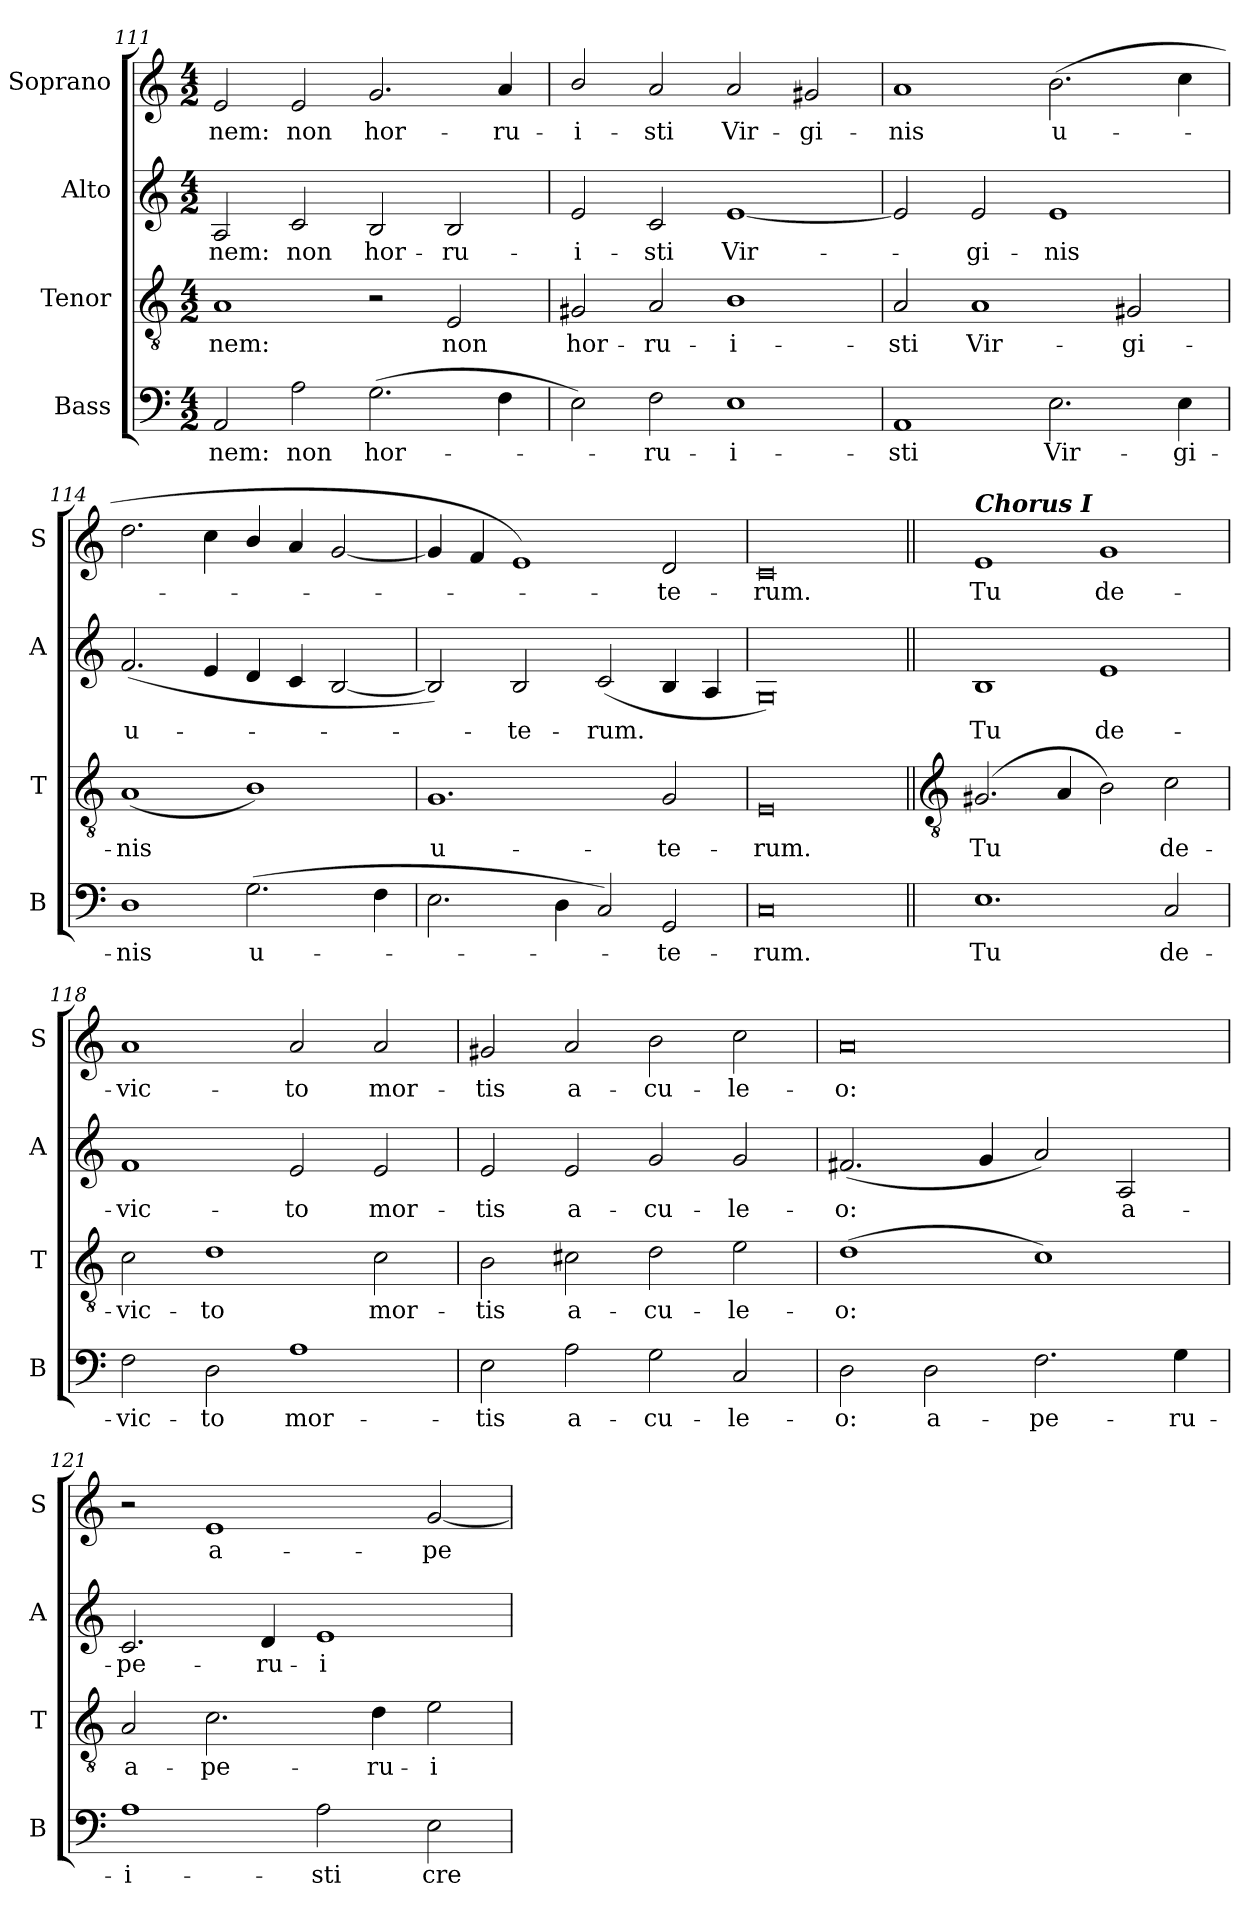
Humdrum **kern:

**kern	**text	**kern	**text	**kern	**text	**kern	**text
*part4	*part4	*part3	*part3	*part2	*part2	*part1	*part1
*staff4	*staff4	*staff3	*staff3	*staff2	*staff2	*staff1	*staff1
*I"Bass	*	*I"Tenor	*	*I"Alto	*	*I"Soprano	*
*I'B	*	*I'T	*	*I'A	*	*I'S	*
!!LO:LB:g=z
*clefF4	*	*clefGv2	*	*clefG2	*	*clefG2	*
*k[]	*	*k[]	*	*k[]	*	*k[]	*
*C:	*	*C:	*	*C:	*	*C:	*
*M4/2	*	*M4/2	*	*M4/2	*	*M4/2	*
=111	=111	=111	=111	=111	=111	=111	=111
!	!LO:LY:b	!	!LO:LY:b	!	!LO:LY:b	!	!LO:LY:b
2AA	-nem:	1A	-nem:	2A	-nem:	2e	-nem:
!	!LO:LY:b	!	!	!	!LO:LY:b	!	!LO:LY:b
2A	non	.	.	2c	non	2e	non
!	!LO:LY:b	!	!	!	!LO:LY:b	!	!LO:LY:b
(>2.G	hor-	2r	.	2B	hor-	2.g	hor-
!	!	!	!LO:LY:b	!	!LO:LY:b	!	!
.	.	2E	non	2B	-ru-	.	.
!	!	!	!	!	!	!	!LO:LY:b
4F	.	.	.	.	.	4a	-ru-
=112	=112	=112	=112	=112	=112	=112	=112
!	!	!	!LO:LY:b	!	!LO:LY:b	!	!LO:LY:b
2E)	.	2G#X	hor-	2e	-i-	2b/	-i-
!	!LO:LY:b	!	!LO:LY:b	!	!LO:LY:b	!	!LO:LY:b
2F	ru-	2A	-ru-	2c	-sti	2a	-sti
!	!LO:LY:b	!	!LO:LY:b	!	!LO:LY:b	!	!LO:LY:b
1E	-i-	1B	-i-	[1e	Vir-	2a	Vir-
!	!	!	!	!	!	!	!LO:LY:b
.	.	.	.	.	.	2g#X	-gi-
=113	=113	=113	=113	=113	=113	=113	=113
!	!LO:LY:b	!	!LO:LY:b	!	!	!	!LO:LY:b
1AA	-sti	2A	-sti	2e]	.	1a	-nis
!	!	!	!LO:LY:b	!	!LO:LY:b	!	!
.	.	1A	Vir-	2e	gi-	.	.
!	!LO:LY:b	!	!	!	!LO:LY:b	!	!LO:LY:b
2.E	Vir-	.	.	1e	-nis	(<2.b	u-
!	!	!	!LO:LY:b	!	!	!	!
.	.	2G#X	-gi-	.	.	.	.
!	!LO:LY:b	!	!	!	!	!	!
4E	-gi-	.	.	.	.	4cc	.
=114	=114	=114	=114	=114	=114	=114	=114
!	!LO:LY:b	!	!LO:LY:b	!	!LO:LY:b	!	!
1D	-nis	(<1A	-nis	(<2.f	u-	2.dd	.
.	.	.	.	4e	.	4cc	.
!	!LO:LY:b	!	!	!	!	!	!
(>2.G	u-	1B/)	.	4d	.	4b/	.
.	.	.	.	4c	.	4a	.
.	.	.	.	[2B	.	[2g	.
4F	.	.	.	.	.	.	.
=115	=115	=115	=115	=115	=115	=115	=115
!	!	!	!LO:LY:b	!	!	!	!
2.E	.	1.G	u-	2B])	.	4g]	.
.	.	.	.	.	.	4f	.
!	!	!	!	!	!LO:LY:b	!	!
.	.	.	.	2B	te-	1e)	.
4D	.	.	.	.	.	.	.
!	!	!	!	!	!LO:LY:b	!	!
2C)	.	.	.	(<2c	-rum.	.	.
!	!LO:LY:b	!	!LO:LY:b	!	!	!	!LO:LY:b
2GG	te-	2G	-te-	4B	.	2d	te-
.	.	.	.	4A	.	.	.
=116	=116	=116	=116	=116	=116	=116	=116
!	!LO:LY:b	!	!LO:LY:b	!	!	!	!LO:LY:b
0C	-rum.	0E	-rum.	0G)	.	0c	-rum.
!!LO:LB:g=z
=117||	=117||	=117||	=117||	=117||	=117||	=117||	=117||
*	*	*clefGv2	*	*	*	*	*
!	!	!	!	!	!	!LO:TX:a:Bi:t=Chorus I	!
!	!LO:LY:b	!	!LO:LY:b	!	!LO:LY:b	!	!LO:LY:b
1.E	Tu	(<2.G#X	Tu	1B	Tu	1e	Tu
.	.	4A	.	.	.	.	.
!	!	!	!	!	!LO:LY:b	!	!LO:LY:b
.	.	2B)	.	1e	de-	1g	de-
!	!LO:LY:b	!	!LO:LY:b	!	!	!	!
2C	de-	2c	de-	.	.	.	.
=118	=118	=118	=118	=118	=118	=118	=118
!	!LO:LY:b	!	!LO:LY:b	!	!LO:LY:b	!	!LO:LY:b
2F	-vic-	2c	-vic-	1f	-vic-	1a	-vic-
!	!LO:LY:b	!	!LO:LY:b	!	!	!	!
2D	-to	1d	-to	.	.	.	.
!	!LO:LY:b	!	!	!	!LO:LY:b	!	!LO:LY:b
1A	mor-	.	.	2e	-to	2a	-to
!	!	!	!LO:LY:b	!	!LO:LY:b	!	!LO:LY:b
.	.	2c	mor-	2e	mor-	2a	mor-
=119	=119	=119	=119	=119	=119	=119	=119
!	!LO:LY:b	!	!LO:LY:b	!	!LO:LY:b	!	!LO:LY:b
2E	-tis	2B	-tis	2e	-tis	2g#X	-tis
!	!LO:LY:b	!	!LO:LY:b	!	!LO:LY:b	!	!LO:LY:b
2A	a-	2c#X	a-	2e	a-	2a	a-
!	!LO:LY:b	!	!LO:LY:b	!	!LO:LY:b	!	!LO:LY:b
2G	-cu-	2d	-cu-	2g	-cu-	2b	-cu-
!	!LO:LY:b	!	!LO:LY:b	!	!LO:LY:b	!	!LO:LY:b
2C	-le-	2e	-le-	2g	-le-	2cc	-le-
=120	=120	=120	=120	=120	=120	=120	=120
!	!LO:LY:b	!	!LO:LY:b	!	!LO:LY:b	!	!LO:LY:b
2D	-o:	(>1d	-o:	(<2.f#X	-o:	0a	-o:
!	!LO:LY:b	!	!	!	!	!	!
2D	a-	.	.	.	.	.	.
.	.	.	.	4g	.	.	.
!	!LO:LY:b	!	!	!	!	!	!
2.F	-pe-	1c)	.	2a)	.	.	.
!	!	!	!	!	!LO:LY:b	!	!
.	.	.	.	2A	a-	.	.
!	!LO:LY:b	!	!	!	!	!	!
4G	-ru-	.	.	.	.	.	.
=121	=121	=121	=121	=121	=121	=121	=121
!	!LO:LY:b	!	!LO:LY:b	!	!LO:LY:b	!	!
1A	-i-	2A	a-	2.c	-pe-	2r	.
!	!	!	!LO:LY:b	!	!	!	!LO:LY:b
.	.	2.c	-pe-	.	.	1e	a-
!	!	!	!	!	!LO:LY:b	!	!
.	.	.	.	4d	-ru-	.	.
!	!LO:LY:b	!	!	!	!LO:LY:b	!	!
2A	-sti	.	.	1e	-i-	.	.
!	!	!	!LO:LY:b	!	!	!	!
.	.	4d	-ru-	.	.	.	.
!	!LO:LY:b	!	!LO:LY:b	!	!	!	!LO:LY:b
2E	cre-	2e	-i-	.	.	[2g	-pe-
=	=	=	=	=	=	=	=
*-	*-	*-	*-	*-	*-	*-	*-
